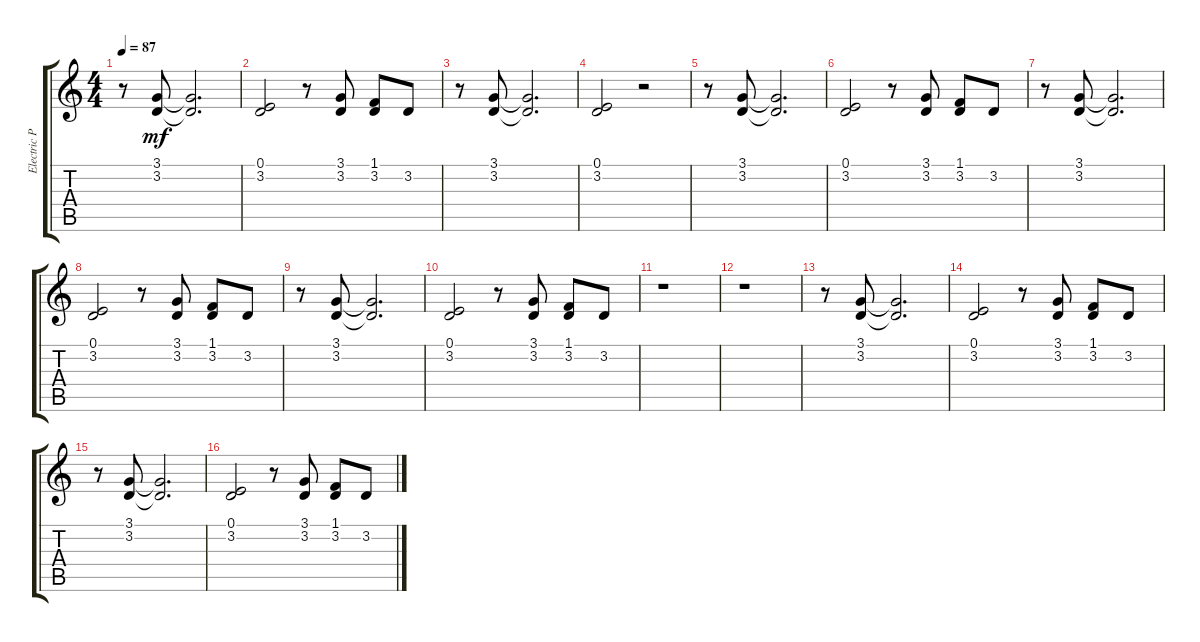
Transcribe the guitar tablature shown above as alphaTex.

\track ("Electric Piano 2 (Staff 1)" "Electric P") {instrument electricpiano2}
\staff {score tabs}
\tuning (E4 B3 G3 D3 A2 E2) {hide}
\ts (4 4)
\tempo 87
\clef g2
\ks aminor
r.8{dy mf} (3.1 3.2).8 (3.1{t} 3.2{t}).2{d} |
(0.1 3.2).2 r.8 (3.1 3.2).8 (1.1 3.2).8 3.2.8 |
r.8 (3.1 3.2).8 (3.1{t} 3.2{t}).2{d} |
(0.1 3.2).2 r.2 |
r.8 (3.1 3.2).8 (3.1{t} 3.2{t}).2{d} |
(0.1 3.2).2 r.8 (3.1 3.2).8 (1.1 3.2).8 3.2.8 |
r.8 (3.1 3.2).8 (3.1{t} 3.2{t}).2{d} |
(0.1 3.2).2 r.8 (3.1 3.2).8 (1.1 3.2).8 3.2.8 |
r.8 (3.1 3.2).8 (3.1{t} 3.2{t}).2{d} |
(0.1 3.2).2 r.8 (3.1 3.2).8 (1.1 3.2).8 3.2.8 |
r.1 |
r.1 |
r.8 (3.1 3.2).8 (3.1{t} 3.2{t}).2{d} |
(0.1 3.2).2 r.8 (3.1 3.2).8 (1.1 3.2).8 3.2.8 |
r.8 (3.1 3.2).8 (3.1{t} 3.2{t}).2{d} |
(0.1 3.2).2 r.8 (3.1 3.2).8 (1.1 3.2).8 3.2.8
